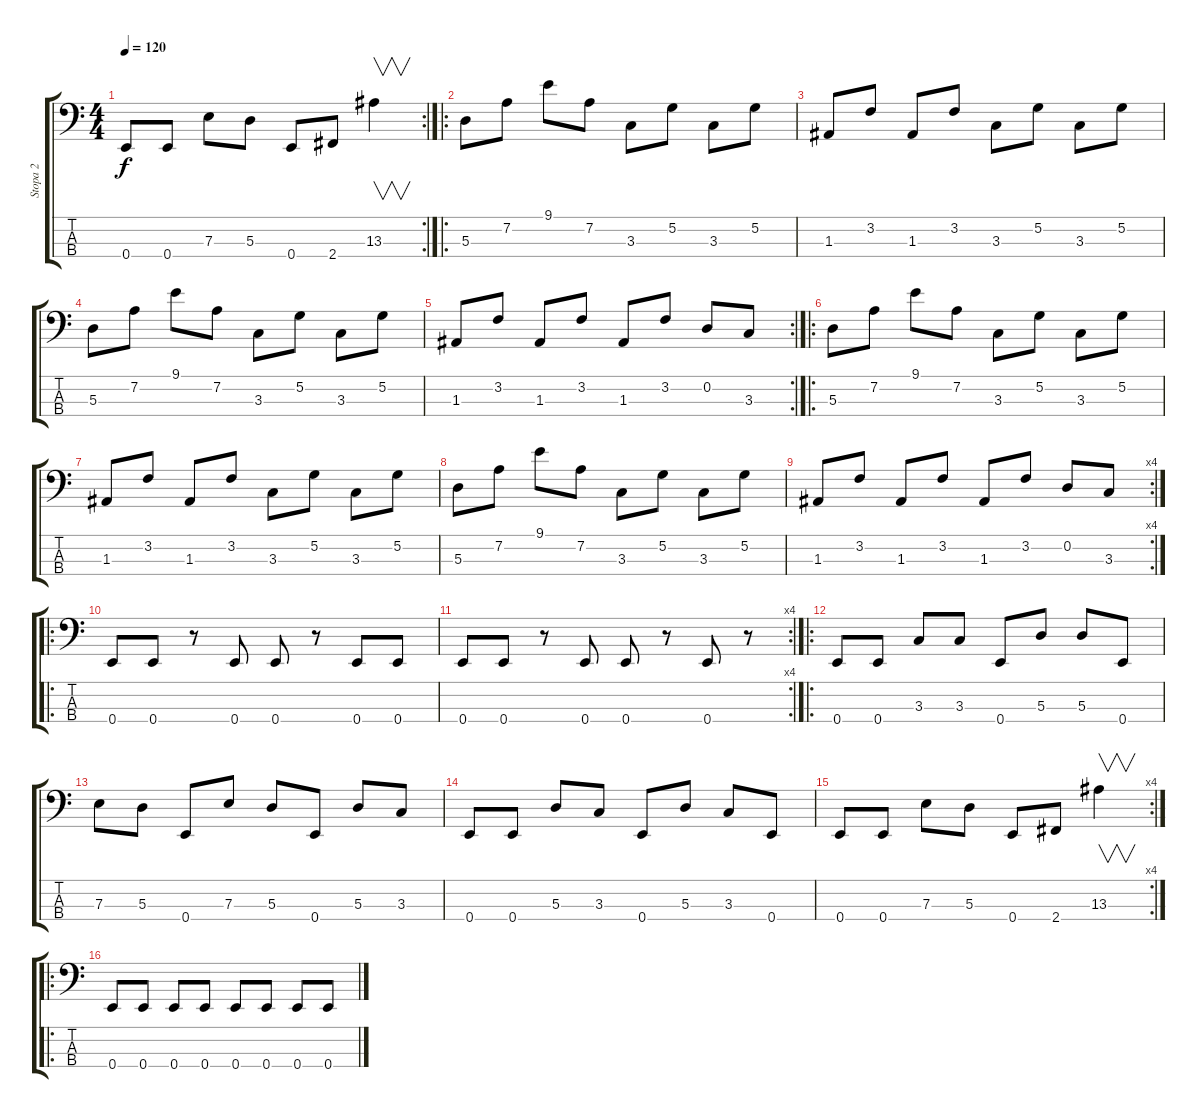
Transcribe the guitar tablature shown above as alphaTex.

\track ("Stopa 2" "Stopa 2") {instrument electricbassfinger}
\staff {score tabs}
\tuning (G2 D2 A1 E1) {hide}
\rc 2
\ts (4 4)
\tempo 120
\clef f4
\ks c
0.4.8{dy f} 0.4.8 7.3.8 5.3.8 0.4.8 2.4.8 13.3.4{v} |
\ro
5.3.8 7.2.8 9.1.8 7.2.8 3.3.8 5.2.8 3.3.8 5.2.8 |
1.3.8 3.2.8 1.3.8 3.2.8 3.3.8 5.2.8 3.3.8 5.2.8 |
5.3.8 7.2.8 9.1.8 7.2.8 3.3.8 5.2.8 3.3.8 5.2.8 |
\rc 2
1.3.8 3.2.8 1.3.8 3.2.8 1.3.8 3.2.8 0.2.8 3.3.8 |
\ro
5.3.8 7.2.8 9.1.8 7.2.8 3.3.8 5.2.8 3.3.8 5.2.8 |
1.3.8 3.2.8 1.3.8 3.2.8 3.3.8 5.2.8 3.3.8 5.2.8 |
5.3.8 7.2.8 9.1.8 7.2.8 3.3.8 5.2.8 3.3.8 5.2.8 |
\rc 4
1.3.8 3.2.8 1.3.8 3.2.8 1.3.8 3.2.8 0.2.8 3.3.8 |
\ro
0.4.8 0.4.8 r.8 0.4.8 0.4.8 r.8 0.4.8 0.4.8 |
\rc 4
0.4.8 0.4.8 r.8 0.4.8 0.4.8 r.8 0.4.8 r.8 |
\ro
0.4.8 0.4.8 3.3.8 3.3.8 0.4.8 5.3.8 5.3.8 0.4.8 |
7.3.8 5.3.8 0.4.8 7.3.8 5.3.8 0.4.8 5.3.8 3.3.8 |
0.4.8 0.4.8 5.3.8 3.3.8 0.4.8 5.3.8 3.3.8 0.4.8 |
\rc 4
0.4.8 0.4.8 7.3.8 5.3.8 0.4.8 2.4.8 13.3.4{v} |
\ro
0.4.8 0.4.8 0.4.8 0.4.8 0.4.8 0.4.8 0.4.8 0.4.8
